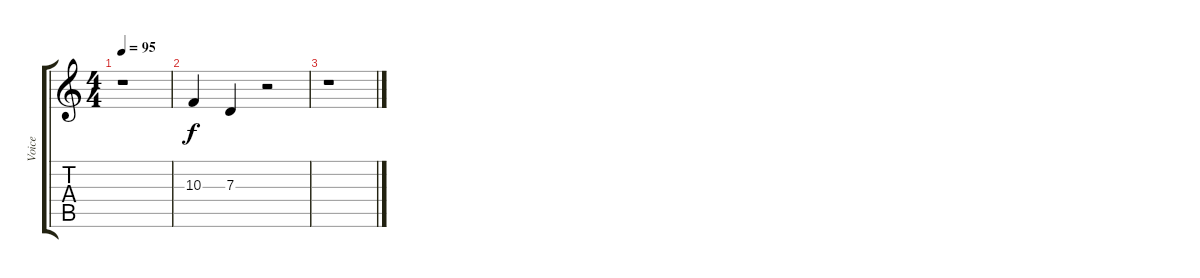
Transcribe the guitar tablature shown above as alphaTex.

\track ("Voice" "Voice") {instrument oboe}
\staff {score tabs}
\tuning (E4 B3 G3 D3 A2 E2) {hide}
\ts (4 4)
\tempo 95
\clef g2
\ks c
r.1{dy f} |
10.3.4 7.3.4 r.2 |
r.1
